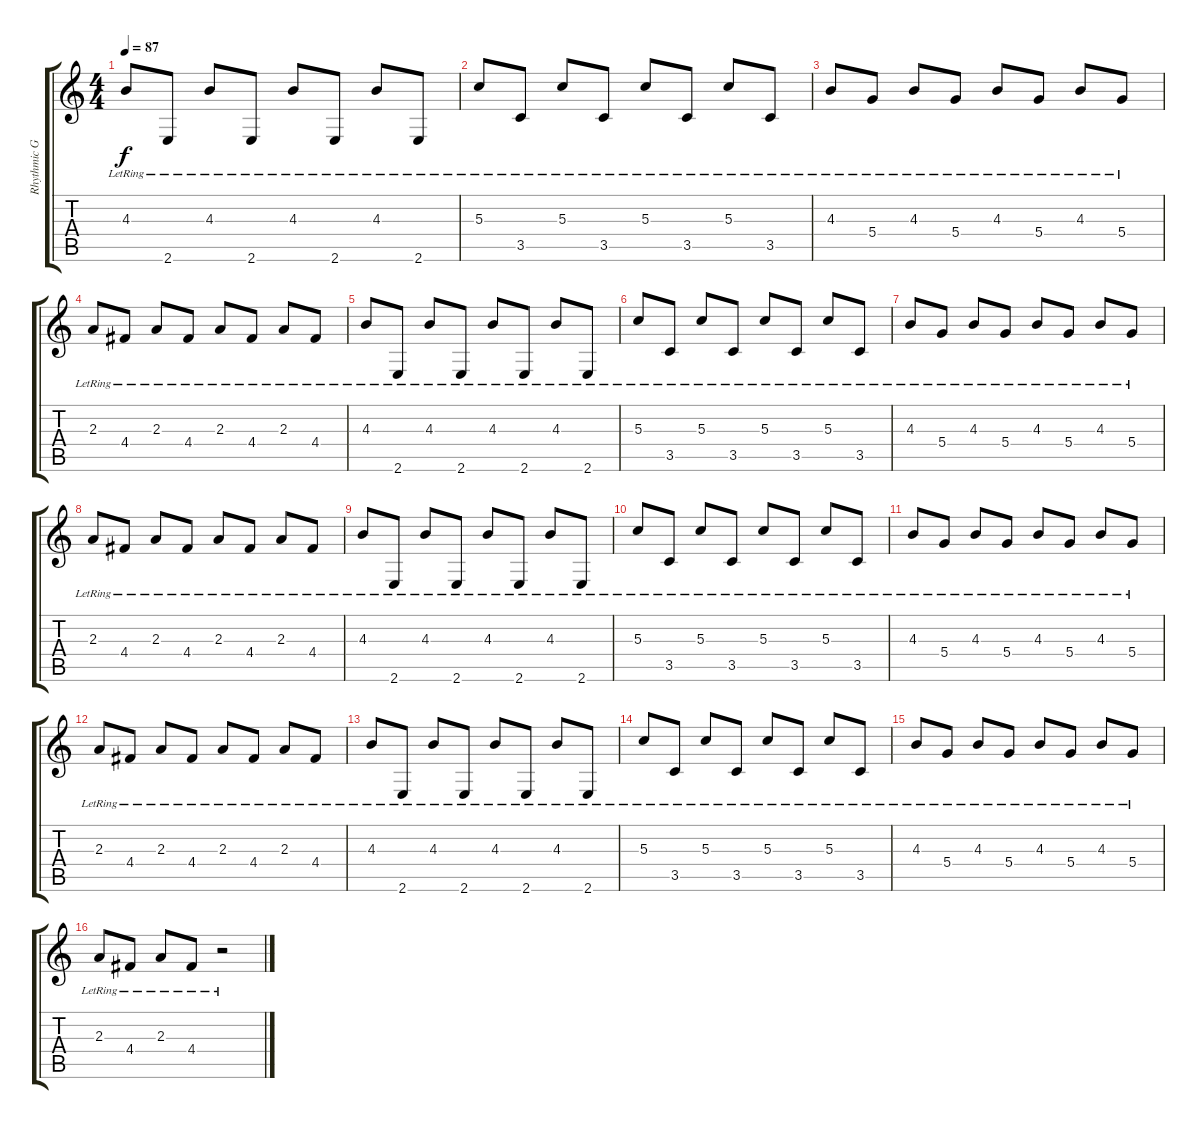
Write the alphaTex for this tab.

\track ("Rhythmic Guitar" "Rhythmic G") {instrument electricguitarclean}
\staff {score tabs}
\tuning (E4 B3 G3 D3 A2 D2) {hide}
\ts (4 4)
\tempo 87
\clef g2
\ks c
4.3{lr}.8{dy f} 2.6{lr}.8 4.3{lr}.8 2.6{lr}.8 4.3{lr}.8 2.6{lr}.8 4.3{lr}.8 2.6{lr}.8 |
5.3{lr}.8 3.5{lr}.8 5.3{lr}.8 3.5{lr}.8 5.3{lr}.8 3.5{lr}.8 5.3{lr}.8 3.5{lr}.8 |
4.3{lr}.8 5.4{lr}.8 4.3{lr}.8 5.4{lr}.8 4.3{lr}.8 5.4{lr}.8 4.3{lr}.8 5.4{lr}.8 |
2.3{lr}.8 4.4{lr}.8 2.3{lr}.8 4.4{lr}.8 2.3{lr}.8 4.4{lr}.8 2.3{lr}.8 4.4{lr}.8 |
4.3{lr}.8 2.6{lr}.8 4.3{lr}.8 2.6{lr}.8 4.3{lr}.8 2.6{lr}.8 4.3{lr}.8 2.6{lr}.8 |
5.3{lr}.8 3.5{lr}.8 5.3{lr}.8 3.5{lr}.8 5.3{lr}.8 3.5{lr}.8 5.3{lr}.8 3.5{lr}.8 |
4.3{lr}.8 5.4{lr}.8 4.3{lr}.8 5.4{lr}.8 4.3{lr}.8 5.4{lr}.8 4.3{lr}.8 5.4{lr}.8 |
2.3{lr}.8 4.4{lr}.8 2.3{lr}.8 4.4{lr}.8 2.3{lr}.8 4.4{lr}.8 2.3{lr}.8 4.4{lr}.8 |
4.3{lr}.8 2.6{lr}.8 4.3{lr}.8 2.6{lr}.8 4.3{lr}.8 2.6{lr}.8 4.3{lr}.8 2.6{lr}.8 |
5.3{lr}.8 3.5{lr}.8 5.3{lr}.8 3.5{lr}.8 5.3{lr}.8 3.5{lr}.8 5.3{lr}.8 3.5{lr}.8 |
4.3{lr}.8 5.4{lr}.8 4.3{lr}.8 5.4{lr}.8 4.3{lr}.8 5.4{lr}.8 4.3{lr}.8 5.4{lr}.8 |
2.3{lr}.8 4.4{lr}.8 2.3{lr}.8 4.4{lr}.8 2.3{lr}.8 4.4{lr}.8 2.3{lr}.8 4.4{lr}.8 |
4.3{lr}.8 2.6{lr}.8 4.3{lr}.8 2.6{lr}.8 4.3{lr}.8 2.6{lr}.8 4.3{lr}.8 2.6{lr}.8 |
5.3{lr}.8 3.5{lr}.8 5.3{lr}.8 3.5{lr}.8 5.3{lr}.8 3.5{lr}.8 5.3{lr}.8 3.5{lr}.8 |
4.3{lr}.8 5.4{lr}.8 4.3{lr}.8 5.4{lr}.8 4.3{lr}.8 5.4{lr}.8 4.3{lr}.8 5.4{lr}.8 |
2.3{lr}.8 4.4{lr}.8 2.3{lr}.8 4.4{lr}.8 r.2
